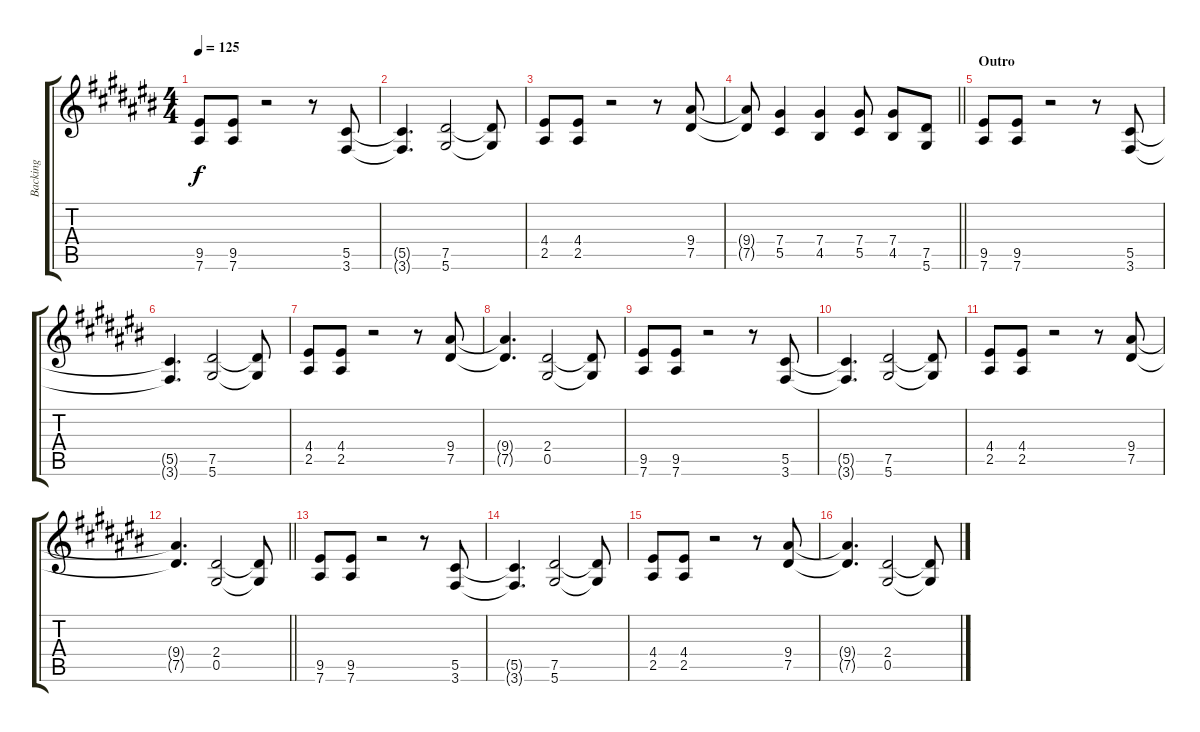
\track ("Backing" "Backing") {instrument distortionguitar}
\staff {score tabs}
\tuning (Eb4 Bb3 Gb3 Db3 Ab2 Eb2) {hide}
\ts (4 4)
\tempo 125
\clef g2
\ks c#
(9.5 7.6).8{dy f} (9.5 7.6).8 r.2 r.8 (5.5 3.6).8 |
(5.5{t} 3.6{t}).4{d} (7.5 5.6).2 (7.5{t} 5.6{t}).8 |
(4.4 2.5).8 (4.4 2.5).8 r.2 r.8 (9.4 7.5).8 |
\barLineRight lightlight
(9.4{t} 7.5{t}).8 (7.4 5.5).4 (7.4 4.5).4 (7.4 5.5).8 (7.4 4.5).8 (7.5 5.6).8 |
\section ("" "Outro")
(9.5 7.6).8 (9.5 7.6).8 r.2 r.8 (5.5 3.6).8 |
(5.5{t} 3.6{t}).4{d} (7.5 5.6).2 (7.5{t} 5.6{t}).8 |
(4.4 2.5).8 (4.4 2.5).8 r.2 r.8 (9.4 7.5).8 |
(9.4{t} 7.5{t}).4{d} (2.4 0.5).2 (2.4{t} 0.5{t}).8 |
(9.5 7.6).8 (9.5 7.6).8 r.2 r.8 (5.5 3.6).8 |
(5.5{t} 3.6{t}).4{d} (7.5 5.6).2 (7.5{t} 5.6{t}).8 |
(4.4 2.5).8 (4.4 2.5).8 r.2 r.8 (9.4 7.5).8 |
\barLineRight lightlight
(9.4{t} 7.5{t}).4{d} (2.4 0.5).2 (2.4{t} 0.5{t}).8 |
(9.5 7.6).8 (9.5 7.6).8 r.2 r.8 (5.5 3.6).8 |
(5.5{t} 3.6{t}).4{d} (7.5 5.6).2 (7.5{t} 5.6{t}).8 |
(4.4 2.5).8 (4.4 2.5).8 r.2 r.8 (9.4 7.5).8 |
(9.4{t} 7.5{t}).4{d} (2.4 0.5).2 (2.4{t} 0.5{t}).8
